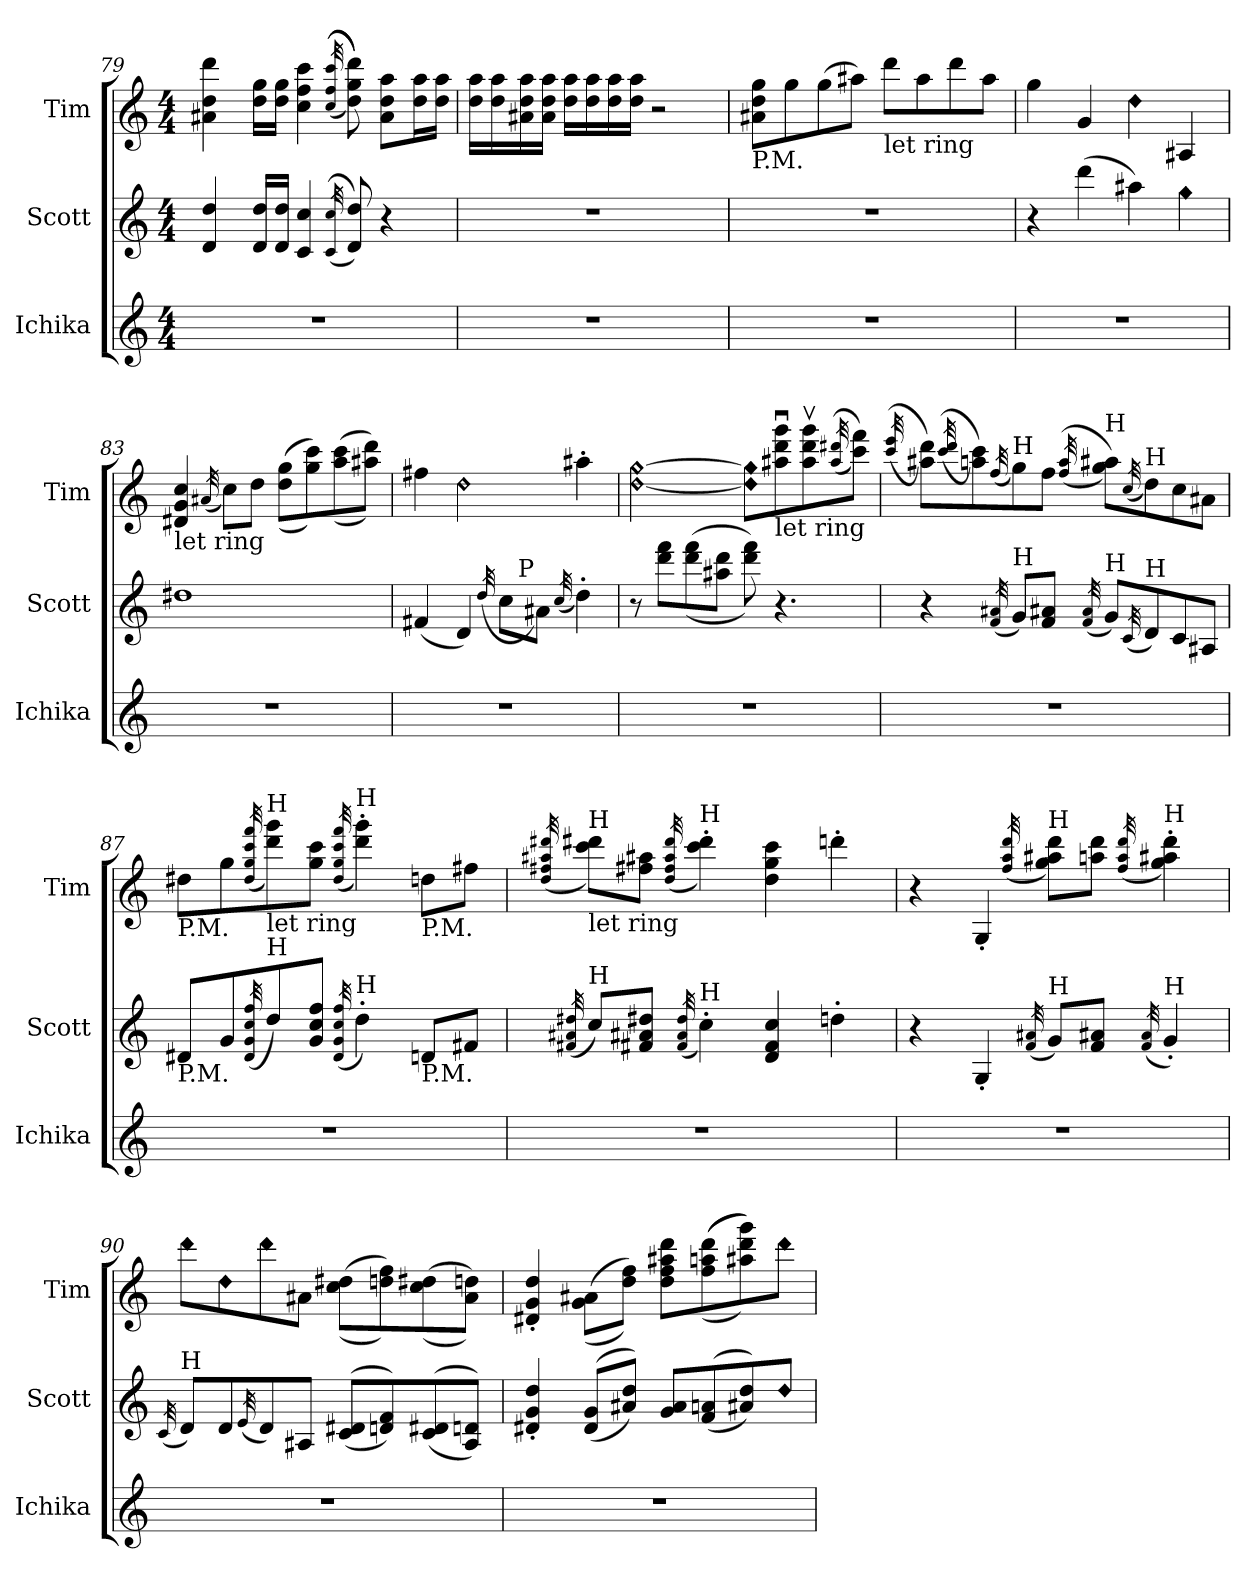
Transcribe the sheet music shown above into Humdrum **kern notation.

**kern	**kern	**kern
*part3	*part2	*part1
*staff3	*staff2	*staff1
*I"Ichika	*I"Scott	*I"Tim
*I'Ichika	*I'Scott	*I'Tim
*clefG2	*clefG2	*clefG2
*ITrd7c12	*ITrd7c12	*ITrd7c12
*k[]	*k[]	*k[]
*C:	*C:	*C:
*M4/4	*M4/4	*M4/4
=79	=79	=79
1r	4D/ 4d/	4A#X\ 4d\ 4dd\
.	16D/ 16d/LL	16d\ 16g\LL
.	16D/ 16d/JJ	16d\ 16g\JJ
.	4C/ 4c/	4c\ 4f\ 4cc\
.	((32qC/ 32qc/	(((32qc/ 32qf/ 32qcc/
.	8D/ 8d/))	8d\ 8g\ 8dd\)))
.	4r	8A#\ 8d\ 8a\L
.	.	16d\ 16a\L
.	.	16d\ 16a\JJ
!!LO:LB:g=z
=80	=80	=80
1r	1r	16d\ 16a\LL
.	.	16d\ 16a\
.	.	16A#X\ 16d\ 16a\
.	.	16A#\ 16d\ 16a\JJ
.	.	16d\ 16a\LL
.	.	16d\ 16a\
.	.	16d\ 16a\
.	.	16d\ 16a\JJ
.	.	2r
=81	=81	=81
!	!	!LO:TX:b:t=P.M.
1r	1r	8A#X\ 8d\ 8g\L
.	.	8g\
.	.	(8g\
.	.	8a#X\J)
!	!	!LO:TX:b:t=let ring
.	.	8dd\L
.	.	8a#\
.	.	8dd\
.	.	8a#\J
=82	=82	=82
1r	4r	4g\
.	(4dd\	4G/
!	!	!LO:N:head=diamond
.	4a#X\)	4d\
!	!LO:N:head=diamond	!
.	4g\	4AA#X/
!!LO:PB:g=z
=83	=83	=83
!	!	!LO:TX:b:t=let ring
1r	1d#X	4D#X/ 4G/ 4c/
.	.	(32qA#X/
.	.	8c\L)
.	.	8d\J
.	.	((8d\ 8g\L
.	.	8g\ 8cc\))
.	.	((8a\ 8cc\
.	.	8a#X\ 8dd\J))
=84	=84	=84
*	*^	*
1r	(4F#X/	2ryy	4f#X\
!	!	!	!LO:N:head=diamond
.	4D/)	.	2d\
.	(32qd/	.	.
.	8c\L	16ryy	.
!	!	!LO:TX:a:t=P	!
.	.	4..ryy	.
.	8A#X\J)	.	.
.	(32qc/	.	.
.	4d'\)	.	4a#X'\
=85	=85	=85	=85
!	!	!	!LO:N:n=1:head=diamond
!	!	!	!LO:N:n=2:head=diamond
*	*v	*v	*
1r	8r	[2d\ [2g\
.	8dd\ 8ff\L	.
.	((8dd\ 8ff\	.
.	8a#X\ 8dd\J	.
!	!	!LO:N:n=1:head=diamond
!	!	!LO:N:n=2:head=diamond
.	8dd\ 8ff\))	8d\] 8g\]L
!	!	!LO:TX:b:t=let ring
.	4.r	8a#X\u 8dd\u 8gg\u
.	.	8a#\v 8dd\v 8gg\v
.	.	((32qa#/ 32qdd#X/
.	.	8cc\ 8ff\J))
!!LO:LB:g=z
=86	=86	=86
.	.	((32qcc/ 32qee/
1r	4r	8a#X\ 8dd\L))
.	.	((32qcc/ 32qdd/
.	.	8an\ 8cc\))
.	(32qF/ 32qA#X/	(32qf/
!	!	!LO:TX:a:t=H
!	!LO:TX:a:t=H	!
.	8G/L)	8g\)
.	8F/ 8A#/J	8f\J
.	(32qF/ 32qA#/	((32qf/ 32qa/
!	!	!LO:TX:a:t=H
!	!LO:TX:a:t=H	!
.	8G/L)	8g\ 8a#X\L))
.	(32qC/	(32qc/
!	!	!LO:TX:a:t=H
!	!LO:TX:a:t=H	!
.	8D/)	8d\)
.	8C/	8c\
.	8AA#X/J	8A#X\J
=87	=87	=87
!	!	!LO:TX:b:t=P.M.
!	!LO:TX:b:t=P.M.	!
1r	8D#X/L	8d#X\L
.	8G/	8g\
.	(32qD#/ 32qG/ 32qc/ 32qf/	(32qd#/ 32qg/ 32qcc/ 32qff/
!	!	!LO:TX:a:t=H
!	!	!LO:TX:b:t=let ring
!	!LO:TX:a:t=H	!
.	8d/)	8dd\ 8gg\)
.	8G/ 8c/ 8f/J	8g\ 8cc\J
.	(32qD#/ 32qG/ 32qc/ 32qf/	(32qd#/ 32qg/ 32qcc/ 32qff/
!	!	!LO:TX:a:t=H
!	!LO:TX:a:t=H	!
.	4d'\)	4dd\' 4gg\')
!	!	!LO:TX:b:t=P.M.
!	!LO:TX:b:t=P.M.	!
.	8Dn/L	8dn\L
.	8F#X/J	8f#X\J
=88	=88	=88
.	(32qF#X/ 32qA#X/ 32qd#X/	(32qd/ 32qf#X/ 32qa#X/ 32qdd#X/
!	!	!LO:TX:a:t=H
!	!	!LO:TX:b:t=let ring
!	!LO:TX:a:t=H	!
1r	8c/L)	8cc\ 8dd#\L)
.	8F#/ 8A#/ 8d#/J	8f#\ 8a#\J
.	(32qF#/ 32qA#/ 32qd#/	(32qd/ 32qf#/ 32qa#/ 32qdd#/
!	!	!LO:TX:a:t=H
!	!LO:TX:a:t=H	!
.	4c'\)	4cc\' 4dd#\')
.	4D/ 4F#/ 4c/	4d\ 4g\ 4cc\
.	4dn'\	4ddn'\
!!LO:LB:g=z
=89	=89	=89
1r	4r	4r
.	4GG'/	4GG'/
.	(32qF/ 32qA#X/	(32qf/ 32qa/ 32qdd/
!	!	!LO:TX:a:t=H
!	!LO:TX:a:t=H	!
.	8G/L)	8g\ 8a#X\ 8dd\L)
.	8F/ 8A#/J	8an\ 8dd\J
.	(32qF/ 32qA#/	(32qf/ 32qa/ 32qdd/
!	!	!LO:TX:a:t=H
!	!LO:TX:a:t=H	!
.	4G'/)	4g\' 4a#X\' 4dd\')
=90	=90	=90
.	(32qC/	.
!	!LO:TX:a:t=H	!
!	!	!LO:N:head=diamond
1r	8D/L)	8dd\L
!	!	!LO:N:head=diamond
.	8D/	8d\
.	(32qE/	.
!	!	!LO:N:head=diamond
.	8D/)	8dd\
.	8AA#X/J	8A#X\J
.	((8C/ 8D#X/L	((8c\ 8d#X\L
.	8Dn/ 8F/))	8dn\ 8f\))
.	((8C/ 8D#X/	((8c\ 8d#X\
.	8AA#/ 8Dn/J))	8A#\ 8dn\J))
=91	=91	=91
1r	4D#X/' 4G/' 4d/'	4D#X/' 4G/' 4d/'
.	((8D#/ 8G/L	((8G\ 8A#X\L
.	8A#X/ 8d/J))	8d\ 8f\J))
.	8G/ 8A#/L	8d\ 8f\ 8a#X\ 8dd\L
.	((8F/ 8An/	(((8f\ 8an\ 8dd\
.	8A#X/ 8d/))	8a#X\ 8dd\ 8gg\)))
!	!LO:N:head=diamond	!LO:N:head=diamond
.	8d/J	8dd\J
=	=	=
*-	*-	*-
